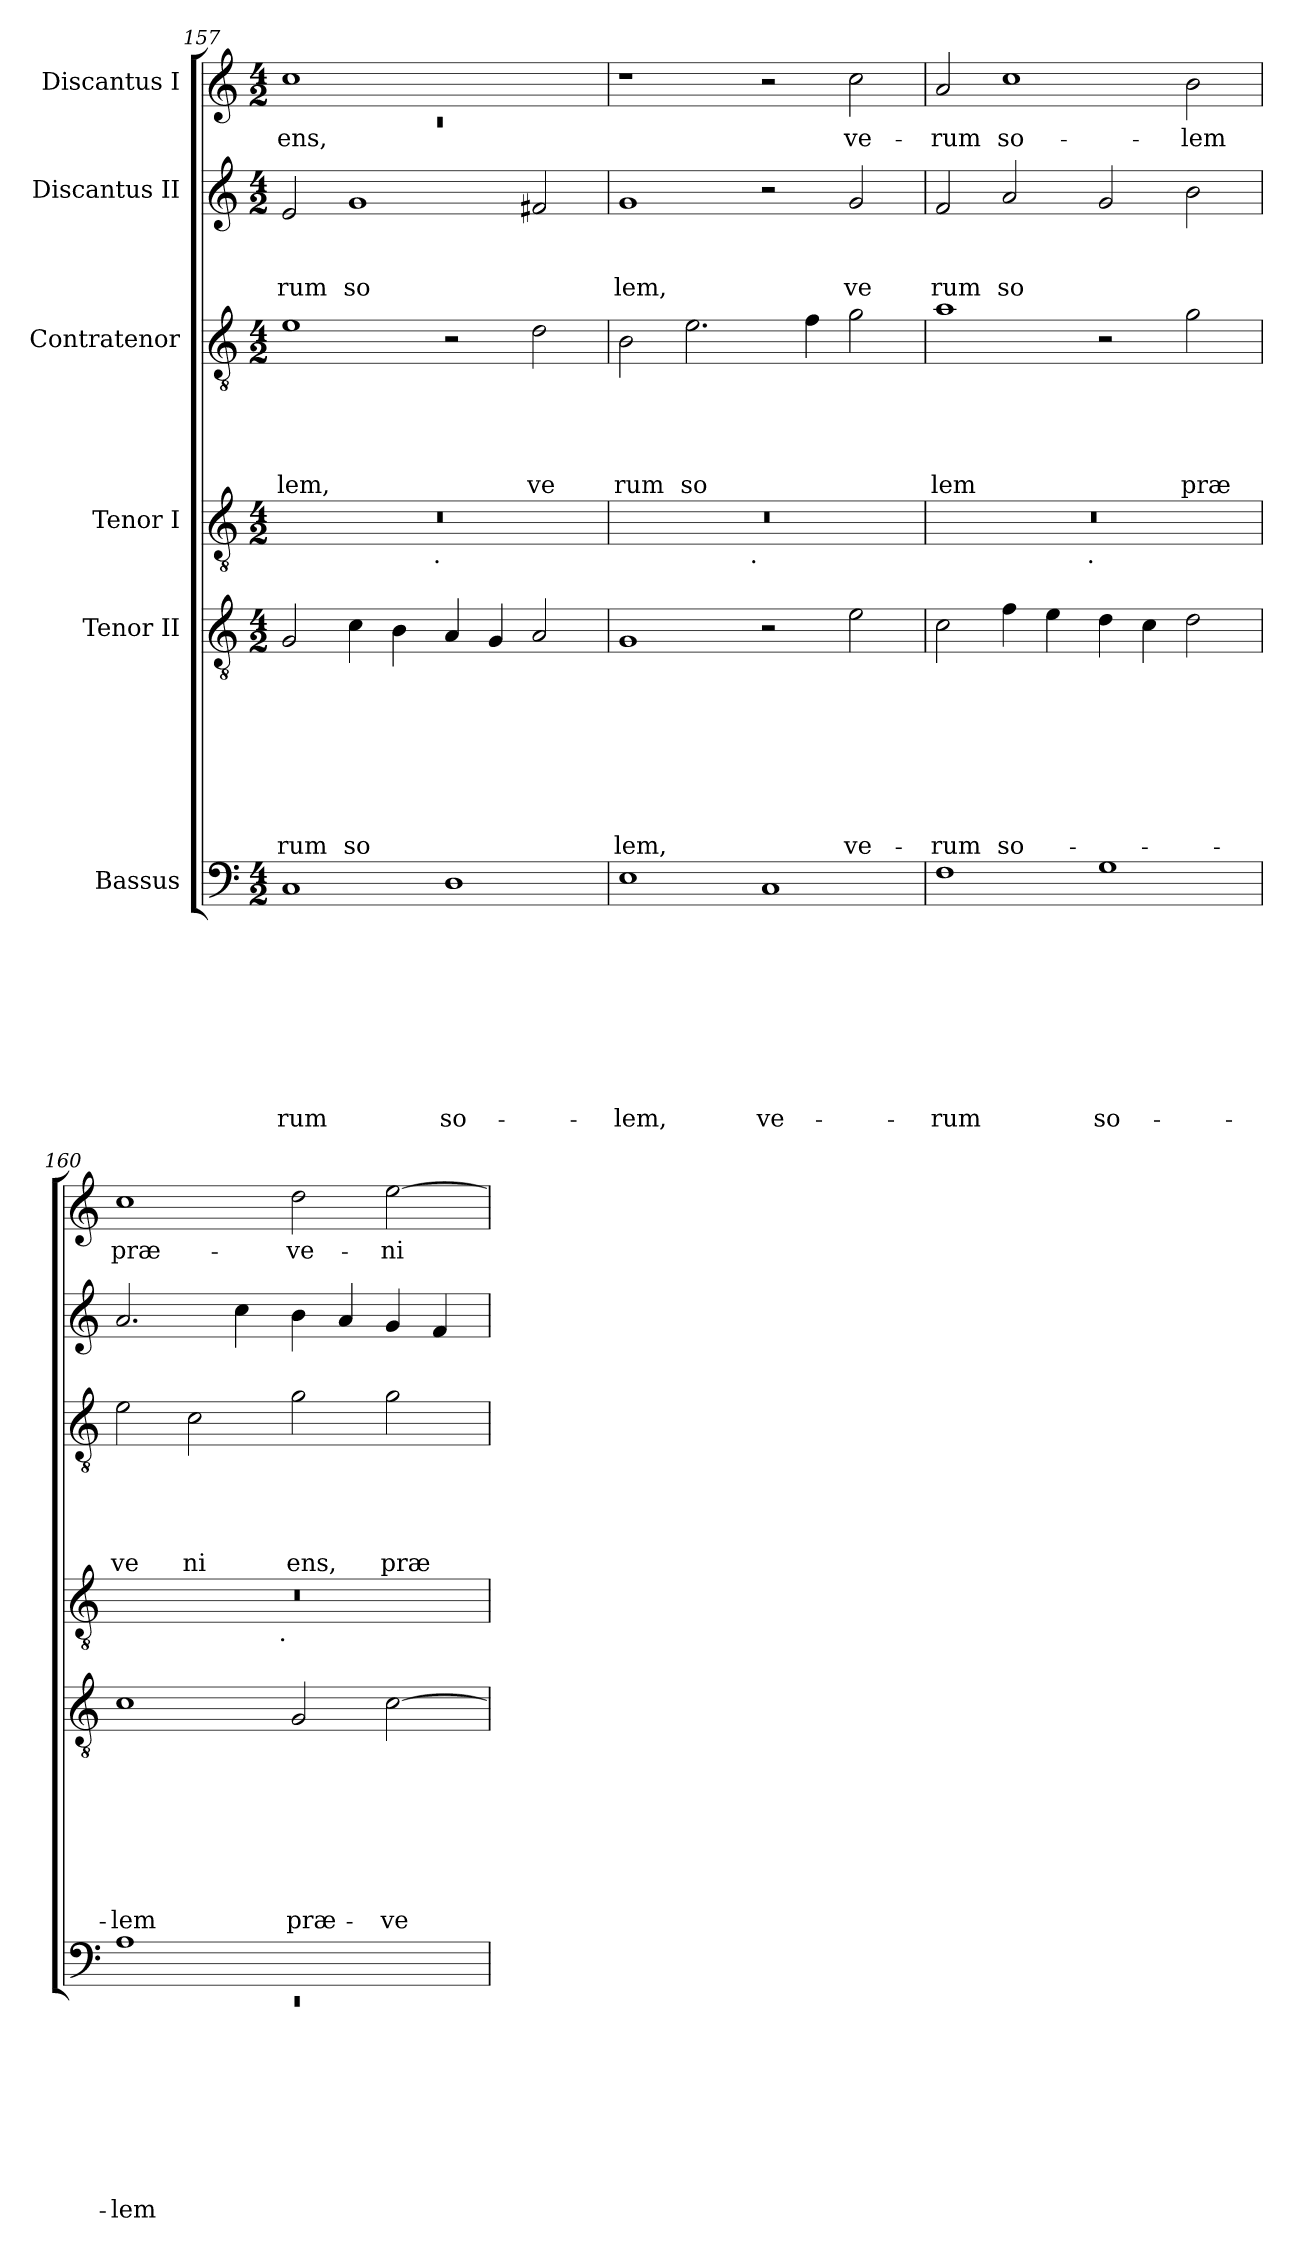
**kern	**text	**text	**text	**text	**text	**text	**text	**text	**text	**kern	**text	**text	**text	**text	**text	**text	**text	**text	**kern	**kern	**text	**text	**text	**text	**text	**kern	**text	**text	**text	**kern	**text
*part6	*part6	*part6	*part6	*part6	*part6	*part6	*part6	*part6	*part6	*part5	*part5	*part5	*part5	*part5	*part5	*part5	*part5	*part5	*part4	*part3	*part3	*part3	*part3	*part3	*part3	*part2	*part2	*part2	*part2	*part1	*part1
*staff6	*staff6	*staff6	*staff6	*staff6	*staff6	*staff6	*staff6	*staff6	*staff6	*staff5	*staff5	*staff5	*staff5	*staff5	*staff5	*staff5	*staff5	*staff5	*staff4	*staff3	*staff3	*staff3	*staff3	*staff3	*staff3	*staff2	*staff2	*staff2	*staff2	*staff1	*staff1
*I"Bassus	*	*	*	*	*	*	*	*	*	*I"Tenor II	*	*	*	*	*	*	*	*	*I"Tenor I	*I"Contratenor	*	*	*	*	*	*I"Discantus II	*	*	*	*I"Discantus I	*
*clefF4	*	*	*	*	*	*	*	*	*	*clefGv2	*	*	*	*	*	*	*	*	*clefGv2	*clefGv2	*	*	*	*	*	*clefG2	*	*	*	*clefG2	*
*k[]	*	*	*	*	*	*	*	*	*	*k[]	*	*	*	*	*	*	*	*	*k[]	*k[]	*	*	*	*	*	*k[]	*	*	*	*k[]	*
*C:	*	*	*	*	*	*	*	*	*	*C:	*	*	*	*	*	*	*	*	*C:	*C:	*	*	*	*	*	*C:	*	*	*	*C:	*
*M4/2	*	*	*	*	*	*	*	*	*	*M4/2	*	*	*	*	*	*	*	*	*M4/2	*M4/2	*	*	*	*	*	*M4/2	*	*	*	*M4/2	*
=157	=157	=157	=157	=157	=157	=157	=157	=157	=157	=157	=157	=157	=157	=157	=157	=157	=157	=157	=157	=157	=157	=157	=157	=157	=157	=157	=157	=157	=157	=157	=157
*	*	*	*	*	*	*	*	*	*	*	*	*	*	*	*	*	*	*	*	*	*	*	*	*	*	*	*	*	*	*^	*
!	!	!	!	!	!	!	!	!	!LO:LY:b	!	!	!	!	!	!	!	!	!LO:LY:b	!	!	!	!	!	!	!LO:LY:b	!	!	!	!LO:LY:b	!	!LO:N:vis=1	!LO:LY:b
*	*	*	*	*	*	*	*	*	*	*	*	*	*	*	*	*	*	*	*^	*	*	*	*	*	*	*	*	*	*	*	*	*
1C	.	.	.	.	.	.	.	.	-rum	2G/	.	.	.	.	.	.	.	rum	0r	2ryy	1e	.	.	.	.	lem,	2e/	.	.	rum	1cc	0rc	ens,
!	!	!	!	!	!	!	!	!	!	!	!	!	!	!	!	!	!	!LO:LY:b	!	!	!	!	!	!	!	!	!	!	!	!LO:LY:b	!	!	!
.	.	.	.	.	.	.	.	.	.	4c\	.	.	.	.	.	.	.	so	.	4...ryy	.	.	.	.	.	.	1g	.	.	so	.	.	.
.	.	.	.	.	.	.	.	.	.	4B\	.	.	.	.	.	.	.	.	.	.	.	.	.	.	.	.	.	.	.	.	.	.	.
!	!	!	!	!	!	!	!	!	!	!	!	!	!	!	!	!	!	!	!	!LO:TX:b:t=.	!	!	!	!	!	!	!	!	!	!	!	!	!
.	.	.	.	.	.	.	.	.	.	.	.	.	.	.	.	.	.	.	.	1ryy	.	.	.	.	.	.	.	.	.	.	.	.	.
!	!	!	!	!	!	!	!	!	!LO:LY:b	!	!	!	!	!	!	!	!	!	!	!	!	!	!	!	!	!	!	!	!	!	!	!	!
1D	.	.	.	.	.	.	.	.	so-	4A/	.	.	.	.	.	.	.	.	.	.	2r	.	.	.	.	.	.	.	.	.	1ryy	.	.
.	.	.	.	.	.	.	.	.	.	4G/	.	.	.	.	.	.	.	.	.	.	.	.	.	.	.	.	.	.	.	.	.	.	.
!	!	!	!	!	!	!	!	!	!	!	!	!	!	!	!	!	!	!	!	!	!	!	!	!	!	!LO:LY:b	!	!	!	!	!	!	!
.	.	.	.	.	.	.	.	.	.	2A/	.	.	.	.	.	.	.	.	.	.	2d\	.	.	.	.	ve	2f#/	.	.	.	.	.	.
.	.	.	.	.	.	.	.	.	.	.	.	.	.	.	.	.	.	.	.	32ryy	.	.	.	.	.	.	.	.	.	.	.	.	.
!!LO:PB:g=z
=158	=158	=158	=158	=158	=158	=158	=158	=158	=158	=158	=158	=158	=158	=158	=158	=158	=158	=158	=158	=158	=158	=158	=158	=158	=158	=158	=158	=158	=158	=158	=158	=158	=158
!	!	!	!	!	!	!	!	!	!LO:LY:b	!	!	!	!	!	!	!	!	!LO:LY:b	!	!	!	!	!	!	!	!LO:LY:b	!	!	!	!LO:LY:b	!	!	!
*	*	*	*	*	*	*	*	*	*	*	*	*	*	*	*	*	*	*	*	*	*	*	*	*	*	*	*	*	*	*	*v	*v	*
1E	.	.	.	.	.	.	.	.	-lem,	1G	.	.	.	.	.	.	.	lem,	0r	2ryy	2B\	.	.	.	.	rum	1g	.	.	lem,	1r	.
!	!	!	!	!	!	!	!	!	!	!	!	!	!	!	!	!	!	!	!	!	!	!	!	!	!	!LO:LY:b	!	!	!	!	!	!
.	.	.	.	.	.	.	.	.	.	.	.	.	.	.	.	.	.	.	.	4...ryy	2.e\	.	.	.	.	so	.	.	.	.	.	.
!	!	!	!	!	!	!	!	!	!	!	!	!	!	!	!	!	!	!	!	!LO:TX:b:t=.	!	!	!	!	!	!	!	!	!	!	!	!
.	.	.	.	.	.	.	.	.	.	.	.	.	.	.	.	.	.	.	.	1ryy	.	.	.	.	.	.	.	.	.	.	.	.
!	!	!	!	!	!	!	!	!	!LO:LY:b	!	!	!	!	!	!	!	!	!	!	!	!	!	!	!	!	!	!	!	!	!	!	!
1C	.	.	.	.	.	.	.	.	ve-	2r	.	.	.	.	.	.	.	.	.	.	.	.	.	.	.	.	2r	.	.	.	2r	.
.	.	.	.	.	.	.	.	.	.	.	.	.	.	.	.	.	.	.	.	.	4f\	.	.	.	.	.	.	.	.	.	.	.
!	!	!	!	!	!	!	!	!	!	!	!	!	!	!	!	!	!	!LO:LY:b	!	!	!	!	!	!	!	!	!	!	!	!LO:LY:b	!	!LO:LY:b
.	.	.	.	.	.	.	.	.	.	2e\	.	.	.	.	.	.	.	ve-	.	.	2g\	.	.	.	.	.	2g/	.	.	ve	2cc\	ve-
.	.	.	.	.	.	.	.	.	.	.	.	.	.	.	.	.	.	.	.	32ryy	.	.	.	.	.	.	.	.	.	.	.	.
=159	=159	=159	=159	=159	=159	=159	=159	=159	=159	=159	=159	=159	=159	=159	=159	=159	=159	=159	=159	=159	=159	=159	=159	=159	=159	=159	=159	=159	=159	=159	=159	=159
!	!	!	!	!	!	!	!	!	!LO:LY:b	!	!	!	!	!	!	!	!	!LO:LY:b	!	!	!	!	!	!	!	!LO:LY:b	!	!	!	!LO:LY:b	!	!LO:LY:b
1F	.	.	.	.	.	.	.	.	-rum	2c\	.	.	.	.	.	.	.	-rum	0r	2ryy	1a	.	.	.	.	lem	2f/	.	.	rum	2a/	-rum
!	!	!	!	!	!	!	!	!	!	!	!	!	!	!	!	!	!	!LO:LY:b	!	!	!	!	!	!	!	!	!	!	!	!LO:LY:b	!	!LO:LY:b
.	.	.	.	.	.	.	.	.	.	4f\	.	.	.	.	.	.	.	so-	.	4...ryy	.	.	.	.	.	.	2a/	.	.	so	1cc	so-
.	.	.	.	.	.	.	.	.	.	4e\	.	.	.	.	.	.	.	.	.	.	.	.	.	.	.	.	.	.	.	.	.	.
!	!	!	!	!	!	!	!	!	!	!	!	!	!	!	!	!	!	!	!	!LO:TX:b:t=.	!	!	!	!	!	!	!	!	!	!	!	!
.	.	.	.	.	.	.	.	.	.	.	.	.	.	.	.	.	.	.	.	1ryy	.	.	.	.	.	.	.	.	.	.	.	.
!	!	!	!	!	!	!	!	!	!LO:LY:b	!	!	!	!	!	!	!	!	!	!	!	!	!	!	!	!	!	!	!	!	!	!	!
1G	.	.	.	.	.	.	.	.	so-	4d\	.	.	.	.	.	.	.	.	.	.	2r	.	.	.	.	.	2g/	.	.	.	.	.
.	.	.	.	.	.	.	.	.	.	4c\	.	.	.	.	.	.	.	.	.	.	.	.	.	.	.	.	.	.	.	.	.	.
!	!	!	!	!	!	!	!	!	!	!	!	!	!	!	!	!	!	!	!	!	!	!	!	!	!	!LO:LY:b	!	!	!	!	!	!LO:LY:b
.	.	.	.	.	.	.	.	.	.	2d\	.	.	.	.	.	.	.	.	.	.	2g\	.	.	.	.	præ	2b\	.	.	.	2b\	-lem
.	.	.	.	.	.	.	.	.	.	.	.	.	.	.	.	.	.	.	.	32ryy	.	.	.	.	.	.	.	.	.	.	.	.
=160	=160	=160	=160	=160	=160	=160	=160	=160	=160	=160	=160	=160	=160	=160	=160	=160	=160	=160	=160	=160	=160	=160	=160	=160	=160	=160	=160	=160	=160	=160	=160	=160
*^	*	*	*	*	*	*	*	*	*	*	*	*	*	*	*	*	*	*	*	*	*	*	*	*	*	*	*	*	*	*	*	*
!	!LO:N:vis=1	!	!	!	!	!	!	!	!	!LO:LY:b	!	!	!	!	!	!	!	!	!LO:LY:b	!	!	!	!	!	!	!	!LO:LY:b	!	!	!	!	!	!LO:LY:b
1A	0rEE	.	.	.	.	.	.	.	.	-lem	1c	.	.	.	.	.	.	.	-lem	0r	2ryy	2e\	.	.	.	.	ve	2.a/	.	.	.	1cc	præ-
!	!	!	!	!	!	!	!	!	!	!	!	!	!	!	!	!	!	!	!	!	!	!	!	!	!	!	!LO:LY:b	!	!	!	!	!	!
.	.	.	.	.	.	.	.	.	.	.	.	.	.	.	.	.	.	.	.	.	4...ryy	2c\	.	.	.	.	ni	.	.	.	.	.	.
.	.	.	.	.	.	.	.	.	.	.	.	.	.	.	.	.	.	.	.	.	.	.	.	.	.	.	.	4cc\	.	.	.	.	.
!	!	!	!	!	!	!	!	!	!	!	!	!	!	!	!	!	!	!	!	!	!LO:TX:b:t=.	!	!	!	!	!	!	!	!	!	!	!	!
.	.	.	.	.	.	.	.	.	.	.	.	.	.	.	.	.	.	.	.	.	1ryy	.	.	.	.	.	.	.	.	.	.	.	.
!	!	!	!	!	!	!	!	!	!	!	!	!	!	!	!	!	!	!	!LO:LY:b	!	!	!	!	!	!	!	!LO:LY:b	!	!	!	!	!	!LO:LY:b
1ryy	.	.	.	.	.	.	.	.	.	.	2G/	.	.	.	.	.	.	.	præ-	.	.	2g\	.	.	.	.	ens,	4b\	.	.	.	2dd\	-ve-
.	.	.	.	.	.	.	.	.	.	.	.	.	.	.	.	.	.	.	.	.	.	.	.	.	.	.	.	4a/	.	.	.	.	.
!	!	!	!	!	!	!	!	!	!	!	!	!	!	!	!	!	!	!	!LO:LY:b	!	!	!	!	!	!	!	!LO:LY:b	!	!	!	!	!	!LO:LY:b
.	.	.	.	.	.	.	.	.	.	.	[>2c\	.	.	.	.	.	.	.	-ve-	.	.	2g\	.	.	.	.	præ	4g/	.	.	.	[>2ee\	-ni-
.	.	.	.	.	.	.	.	.	.	.	.	.	.	.	.	.	.	.	.	.	.	.	.	.	.	.	.	4f/	.	.	.	.	.
.	.	.	.	.	.	.	.	.	.	.	.	.	.	.	.	.	.	.	.	.	32ryy	.	.	.	.	.	.	.	.	.	.	.	.
*v	*v	*	*	*	*	*	*	*	*	*	*	*	*	*	*	*	*	*	*	*v	*v	*	*	*	*	*	*	*	*	*	*	*	*
=	=	=	=	=	=	=	=	=	=	=	=	=	=	=	=	=	=	=	=	=	=	=	=	=	=	=	=	=	=	=	=
*-	*-	*-	*-	*-	*-	*-	*-	*-	*-	*-	*-	*-	*-	*-	*-	*-	*-	*-	*-	*-	*-	*-	*-	*-	*-	*-	*-	*-	*-	*-	*-
